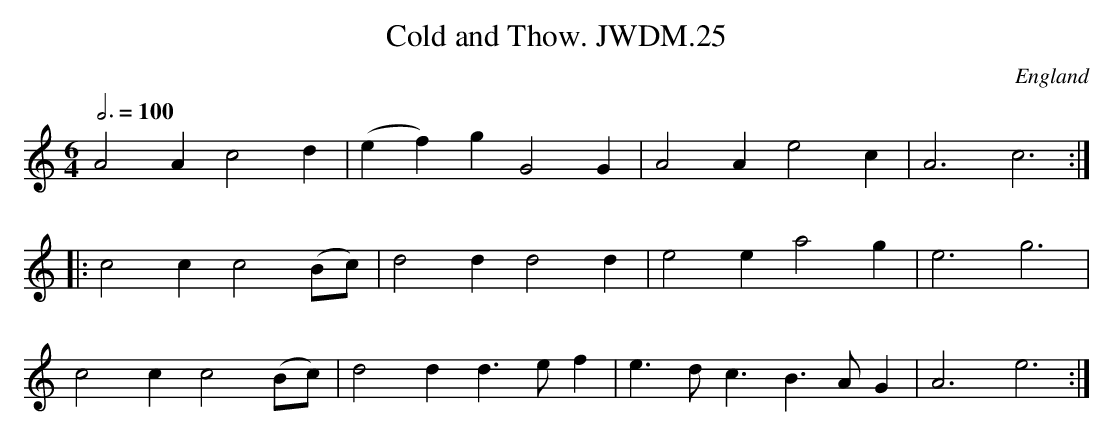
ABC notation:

X:1
T:Cold and Thow. JWDM.25
L:1/4
M:6/4
O:England
Q:3/4=100
K:C
A2A c2d|(ef)g G2G|A2A e2c|A3c3:||:!
c2c c2(B/c/)|d2d d2d |e2e a2g|e3g3|!
c2c c2(B/c/)|d2d d>ef|e>dc3/2 B>AG|A3e3:|
